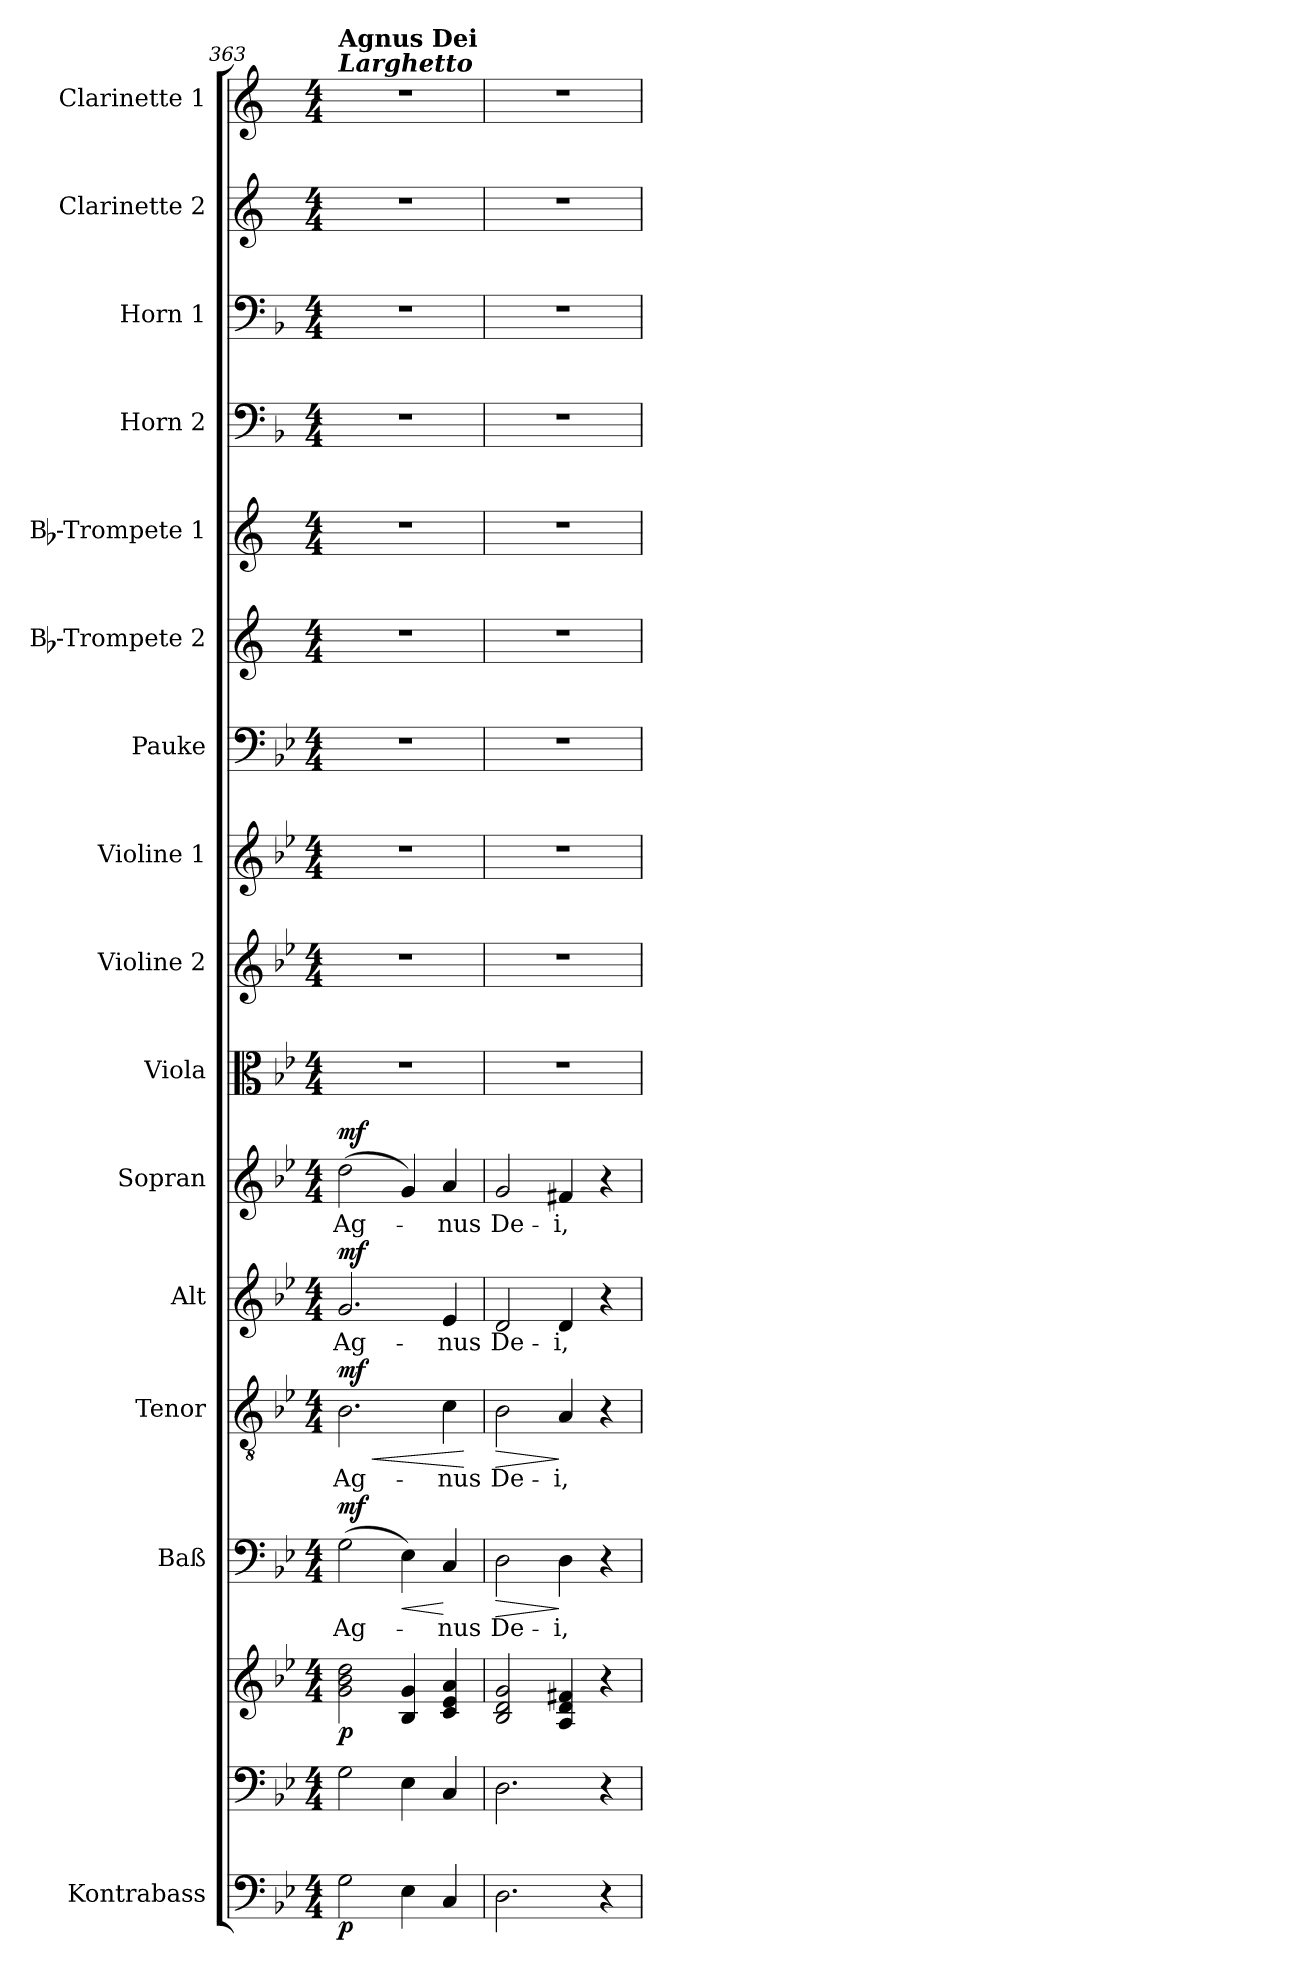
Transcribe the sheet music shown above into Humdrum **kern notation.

**kern	**dynam	**kern	**kern	**dynam	**kern	**text	**dynam	**kern	**text	**dynam	**kern	**text	**dynam	**kern	**text	**dynam	**kern	**kern	**kern	**kern	**kern	**kern	**kern	**kern	**kern	**kern
*part16	*part16	*part15	*part15	*part15	*part14	*part14	*part14	*part13	*part13	*part13	*part12	*part12	*part12	*part11	*part11	*part11	*part10	*part9	*part8	*part7	*part6	*part5	*part4	*part3	*part2	*part1
*staff17	*staff17	*staff16	*staff15	*staff15/16	*staff14	*staff14	*staff14	*staff13	*staff13	*staff13	*staff12	*staff12	*staff12	*staff11	*staff11	*staff11	*staff10	*staff9	*staff8	*staff7	*staff6	*staff5	*staff4	*staff3	*staff2	*staff1
*I"Kontrabass	*	*	*	*	*I"Baß	*	*	*I"Tenor	*	*	*I"Alt	*	*	*I"Sopran	*	*	*I"Viola	*I"Violine 2	*I"Violine 1	*I"Pauke	*I"Bb-Trompete 2	*I"Bb-Trompete 1	*I"Horn 2	*I"Horn 1	*I"Clarinette 2	*I"Clarinette 1
*I'Kb.	*	*	*	*	*I'Baß	*	*	*I'Ten	*	*	*I'Alt	*	*	*I'Sop	*	*	*I'Vla.	*I'Vln. 2	*I'Vln. 1	*I'Pk.	*I'Bb Trp. 2	*I'Bb Trp. 1	*I'Hrn. 2	*I'Hrn. 1	*I'Cl. 2	*I'Cl. 1
!!LO:PB:g=z
*clefF4	*	*clefF4	*clefG2	*	*clefF4	*	*	*clefGv2	*	*	*clefG2	*	*	*clefG2	*	*	*clefC3	*clefG2	*clefG2	*clefF4	*clefG2	*clefG2	*clefF4	*clefF4	*clefG2	*clefG2
*ITrd7c12	*	*	*	*	*	*	*	*	*	*	*	*	*	*	*	*	*	*	*	*	*ITrd1c2	*ITrd1c2	*ITrd4c7	*ITrd4c7	*ITrd1c2	*ITrd1c2
*k[b-e-]	*	*k[b-e-]	*k[b-e-]	*	*k[b-e-]	*	*	*k[b-e-]	*	*	*k[b-e-]	*	*	*k[b-e-]	*	*	*k[b-e-]	*k[b-e-]	*k[b-e-]	*k[b-e-]	*k[b-e-]	*k[b-e-]	*k[b-e-]	*k[b-e-]	*k[b-e-]	*k[b-e-]
*B-:	*	*B-:	*B-:	*	*B-:	*	*	*B-:	*	*	*B-:	*	*	*B-:	*	*	*B-:	*B-:	*B-:	*B-:	*B-:	*B-:	*B-:	*B-:	*B-:	*B-:
*M4/4	*	*M4/4	*M4/4	*	*M4/4	*	*	*M4/4	*	*	*M4/4	*	*	*M4/4	*	*	*M4/4	*M4/4	*M4/4	*M4/4	*M4/4	*M4/4	*M4/4	*M4/4	*M4/4	*M4/4
=363	=363	=363	=363	=363	=363	=363	=363	=363	=363	=363	=363	=363	=363	=363	=363	=363	=363	=363	=363	=363	=363	=363	=363	=363	=363	=363
!	!	!	!	!	!	!	!	!	!	!	!	!	!	!	!	!	!	!	!	!	!	!	!	!	!	!LO:TX:a:Bi:t=Larghetto
!	!	!	!	!	!	!	!	!	!	!	!	!	!	!	!	!	!	!	!	!	!	!	!	!	!	!LO:TX:a:B:t=Agnus Dei
!	!LO:DY:b	!	!	!LO:DY:b	!	!LO:LY:b	!LO:DY:a	!	!LO:LY:b	!LO:HP:b	!	!LO:LY:b	!	!	!LO:LY:b	!	!	!	!	!	!	!	!	!	!	!
!	!	!	!	!	!	!	!	!	!	!LO:DY:n=1:a	!	!	!LO:DY:a	!	!	!LO:DY:a	!	!	!	!	!	!	!	!	!	!
2GG\	p	2G\	2g\ 2b-\ 2dd\	p	(>2G\	Ag-	mf	2.B-\	Ag-	< mf	2.g/	Ag-	mf	(>2dd\	Ag-	mf	1r	1r	1r	1r	1r	1r	1r	1r	1r	1r
!	!	!	!	!	!	!	!LO:HP:b	!	!	!	!	!	!	!	!	!	!	!	!	!	!	!	!	!	!	!
4EE-\	.	4E-\	4B-/ 4g/	.	4E-\)	.	<	.	.	.	.	.	.	4g/)	.	.	.	.	.	.	.	.	.	.	.	.
!	!	!	!	!	!	!LO:LY:b	!	!	!LO:LY:b	!	!	!LO:LY:b	!	!	!LO:LY:b	!	!	!	!	!	!	!	!	!	!	!
4CC/	.	4C/	4c/ 4e-/ 4a/	.	4C/	-nus	[	4c\	-nus	.	4e-/	-nus	.	4a/	-nus	.	.	.	.	.	.	.	.	.	.	.
.	.	.	.	.	.	.	.	.	.	[	.	.	.	.	.	.	.	.	.	.	.	.	.	.	.	.
=364	=364	=364	=364	=364	=364	=364	=364	=364	=364	=364	=364	=364	=364	=364	=364	=364	=364	=364	=364	=364	=364	=364	=364	=364	=364	=364
!	!	!	!	!	!	!LO:LY:b	!LO:HP:b	!	!LO:LY:b	!LO:HP:b	!	!LO:LY:b	!	!	!LO:LY:b	!	!	!	!	!	!	!	!	!	!	!
2.DD\	.	2.D\	2B-/ 2d/ 2g/	.	2D\	De-	>	2B-\	De-	>	2d/	De-	.	2g/	De-	.	1r	1r	1r	1r	1r	1r	1r	1r	1r	1r
!	!	!	!	!	!	!LO:LY:b	!	!	!LO:LY:b	!	!	!LO:LY:b	!	!	!LO:LY:b	!	!	!	!	!	!	!	!	!	!	!
.	.	.	4A/ 4d/ 4f#X/	.	4D\	-i,	]	4A/	-i,	]	4d/	-i,	.	4f#X/	-i,	.	.	.	.	.	.	.	.	.	.	.
4r	.	4r	4r	.	4r	.	.	4r	.	.	4r	.	.	4r	.	.	.	.	.	.	.	.	.	.	.	.
=	=	=	=	=	=	=	=	=	=	=	=	=	=	=	=	=	=	=	=	=	=	=	=	=	=	=
*-	*-	*-	*-	*-	*-	*-	*-	*-	*-	*-	*-	*-	*-	*-	*-	*-	*-	*-	*-	*-	*-	*-	*-	*-	*-	*-
